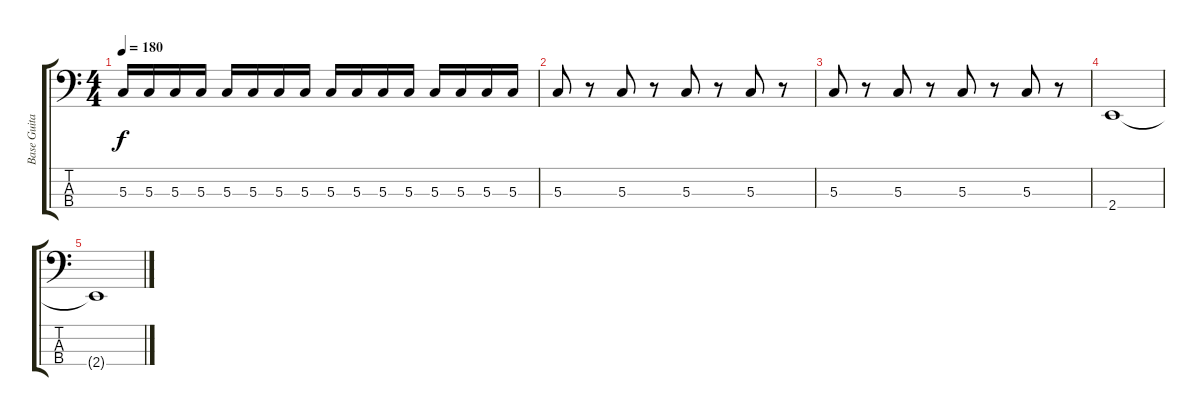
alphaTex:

\track ("Base Guitar" "Base Guita") {instrument electricbassfinger}
\staff {score tabs}
\tuning (F2 C2 G1 D1) {hide}
\ts (4 4)
\tempo 180
\clef f4
\ks c
5.3.16{dy f} 5.3.16 5.3.16 5.3.16 5.3.16 5.3.16 5.3.16 5.3.16 5.3.16 5.3.16 5.3.16 5.3.16 5.3.16 5.3.16 5.3.16 5.3.16 |
5.3.8 r.8 5.3.8 r.8 5.3.8 r.8 5.3.8 r.8 |
5.3.8 r.8 5.3.8 r.8 5.3.8 r.8 5.3.8 r.8 |
2.4.1 |
2.4{t}.1
